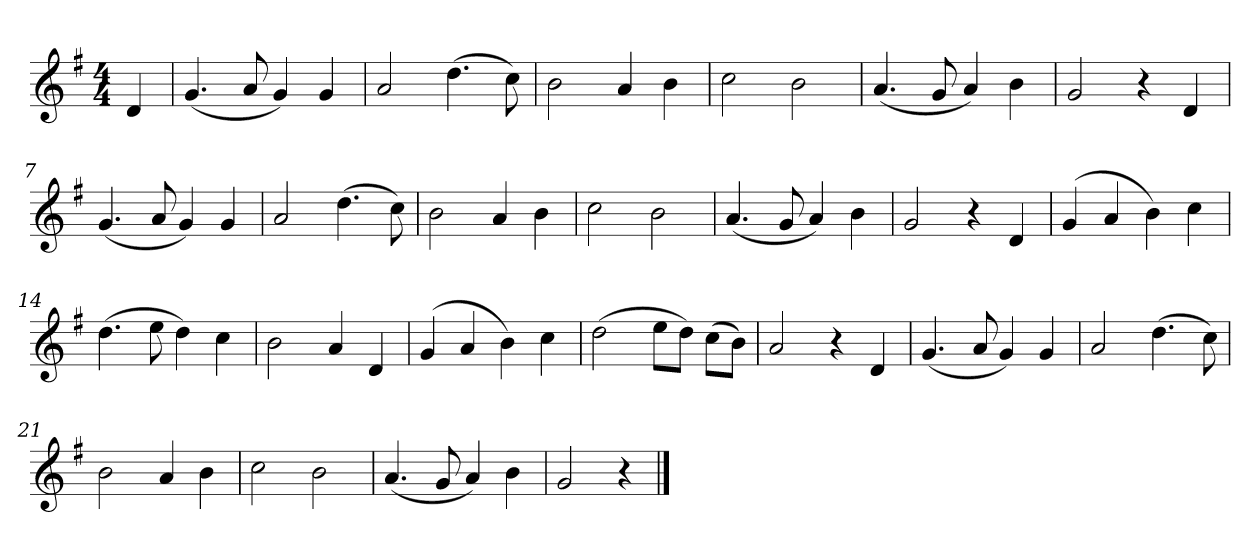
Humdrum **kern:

**kern
*part1
*staff1
*k[f#]
*M4/4
*MM120
=
4d
=1
(4.g
8a
4g)
4g
=2
2a
(4.dd
8cc)
=3
2b
4a
4b
=4
2cc
2b
=5
(4.a
8g
4a)
4b
=6
2g
4r
4d
=7
(4.g
8a
4g)
4g
=8
2a
(4.dd
8cc)
=9
2b
4a
4b
=10
2cc
2b
=11
(4.a
8g
4a)
4b
=12
2g
4r
4d
=13
(4g
4a
4b)
4cc
=14
(4.dd
8ee
4dd)
4cc
=15
2b
4a
4d
=16
(4g
4a
4b)
4cc
=17
(2dd
8eeL
8ddJ)
(8ccL
8bJ)
=18
2a
4r
4d
=19
(4.g
8a
4g)
4g
=20
2a
(4.dd
8cc)
=21
2b
4a
4b
=22
2cc
2b
=23
(4.a
8g
4a)
4b
=24
2g
4r
==
*-
